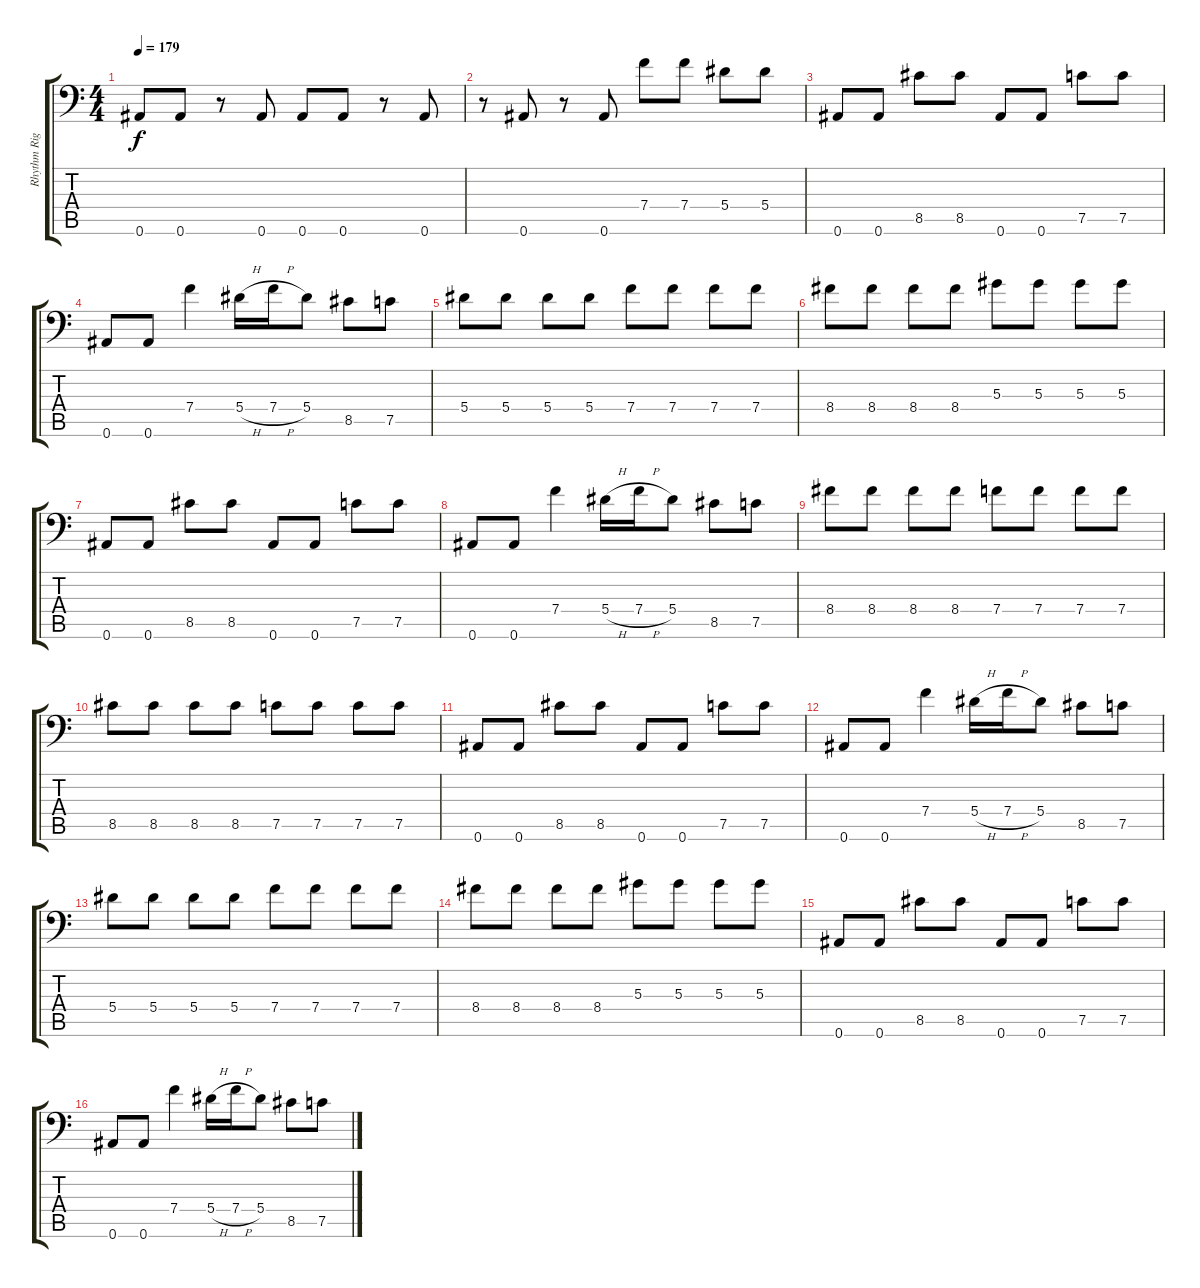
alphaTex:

\track ("Rhythm Right" "Rhythm Rig") {instrument distortionguitar}
\staff {score tabs}
\tuning (C4 G3 Eb3 Bb2 F2 Bb1) {hide}
\ts (4 4)
\tempo 179
\clef f4
\ks c
0.6.8{dy f} 0.6.8 r.8 0.6.8 0.6.8 0.6.8 r.8 0.6.8 |
r.8 0.6.8 r.8 0.6.8 7.4.8 7.4.8 5.4.8 5.4.8 |
0.6.8 0.6.8 8.5.8 8.5.8 0.6.8 0.6.8 7.5.8 7.5.8 |
0.6.8 0.6.8 7.4.4 5.4{h}.16 7.4{h}.16 5.4.8 8.5.8 7.5.8 |
5.4.8 5.4.8 5.4.8 5.4.8 7.4.8 7.4.8 7.4.8 7.4.8 |
8.4.8 8.4.8 8.4.8 8.4.8 5.3.8 5.3.8 5.3.8 5.3.8 |
0.6.8 0.6.8 8.5.8 8.5.8 0.6.8 0.6.8 7.5.8 7.5.8 |
0.6.8 0.6.8 7.4.4 5.4{h}.16 7.4{h}.16 5.4.8 8.5.8 7.5.8 |
8.4.8 8.4.8 8.4.8 8.4.8 7.4.8 7.4.8 7.4.8 7.4.8 |
8.5.8 8.5.8 8.5.8 8.5.8 7.5.8 7.5.8 7.5.8 7.5.8 |
0.6.8 0.6.8 8.5.8 8.5.8 0.6.8 0.6.8 7.5.8 7.5.8 |
0.6.8 0.6.8 7.4.4 5.4{h}.16 7.4{h}.16 5.4.8 8.5.8 7.5.8 |
5.4.8 5.4.8 5.4.8 5.4.8 7.4.8 7.4.8 7.4.8 7.4.8 |
8.4.8 8.4.8 8.4.8 8.4.8 5.3.8 5.3.8 5.3.8 5.3.8 |
0.6.8 0.6.8 8.5.8 8.5.8 0.6.8 0.6.8 7.5.8 7.5.8 |
0.6.8 0.6.8 7.4.4 5.4{h}.16 7.4{h}.16 5.4.8 8.5.8 7.5.8
